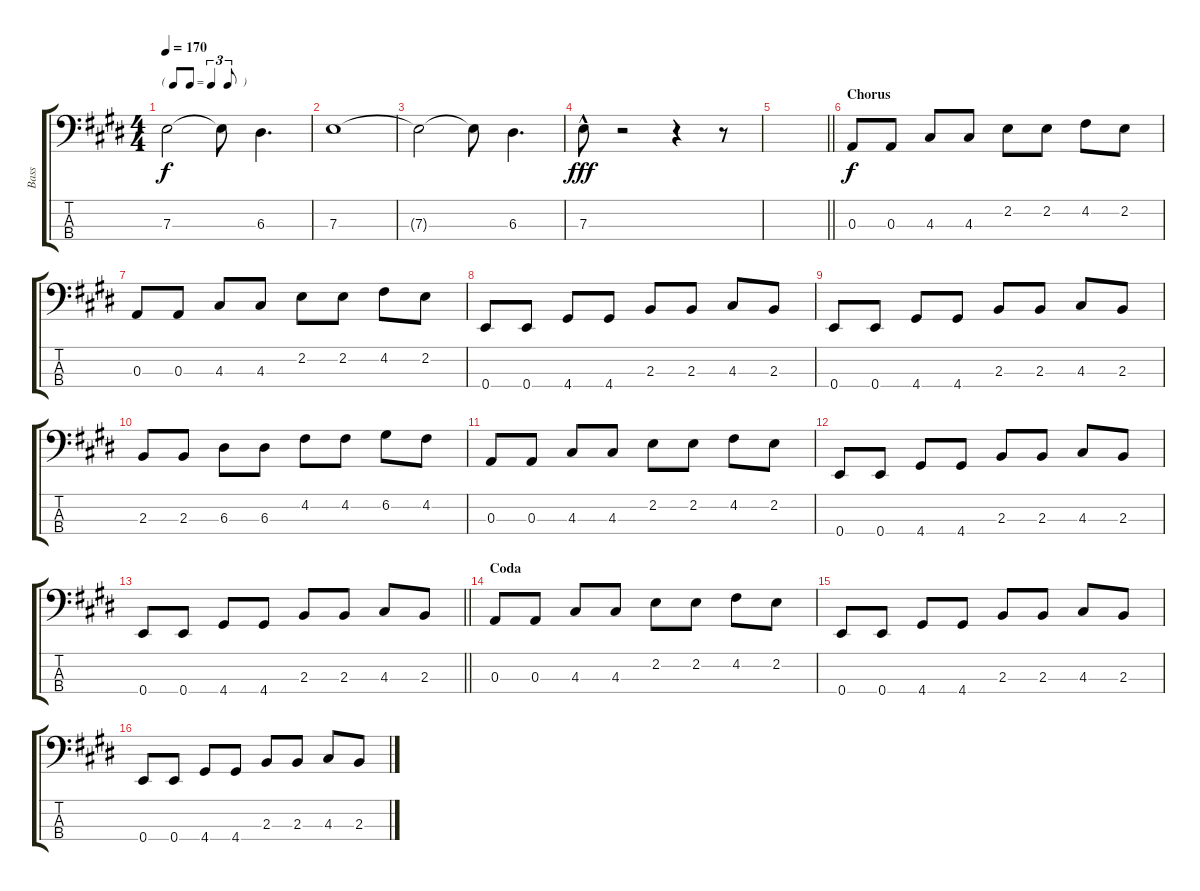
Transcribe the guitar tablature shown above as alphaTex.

\track ("Bass" "Bass") {solo instrument electricbassfinger}
\staff {score tabs}
\tuning (G2 D2 A1 E1) {hide}
\ts (4 4)
\tf triplet8th
\tempo 170
\clef f4
\ks e
7.3{t}.2{dy f} 7.3{t}.8 6.3.4{d} |
7.3.1 |
7.3{t}.2 7.3{t}.8 6.3.4{d} |
7.3{hac}.8{dy fff} r.2 r.4 r.8 |
\barLineRight lightlight
|
\section ("" "Chorus")
0.3.8{dy f} 0.3.8 4.3.8 4.3.8 2.2.8 2.2.8 4.2.8 2.2.8 |
0.3.8 0.3.8 4.3.8 4.3.8 2.2.8 2.2.8 4.2.8 2.2.8 |
0.4.8 0.4.8 4.4.8 4.4.8 2.3.8 2.3.8 4.3.8 2.3.8 |
0.4.8 0.4.8 4.4.8 4.4.8 2.3.8 2.3.8 4.3.8 2.3.8 |
2.3.8 2.3.8 6.3.8 6.3.8 4.2.8 4.2.8 6.2.8 4.2.8 |
0.3.8 0.3.8 4.3.8 4.3.8 2.2.8 2.2.8 4.2.8 2.2.8 |
0.4.8 0.4.8 4.4.8 4.4.8 2.3.8 2.3.8 4.3.8 2.3.8 |
\barLineRight lightlight
0.4.8 0.4.8 4.4.8 4.4.8 2.3.8 2.3.8 4.3.8 2.3.8 |
\section ("" "Coda")
0.3.8 0.3.8 4.3.8 4.3.8 2.2.8 2.2.8 4.2.8 2.2.8 |
0.4.8 0.4.8 4.4.8 4.4.8 2.3.8 2.3.8 4.3.8 2.3.8 |
0.4.8 0.4.8 4.4.8 4.4.8 2.3.8 2.3.8 4.3.8 2.3.8
